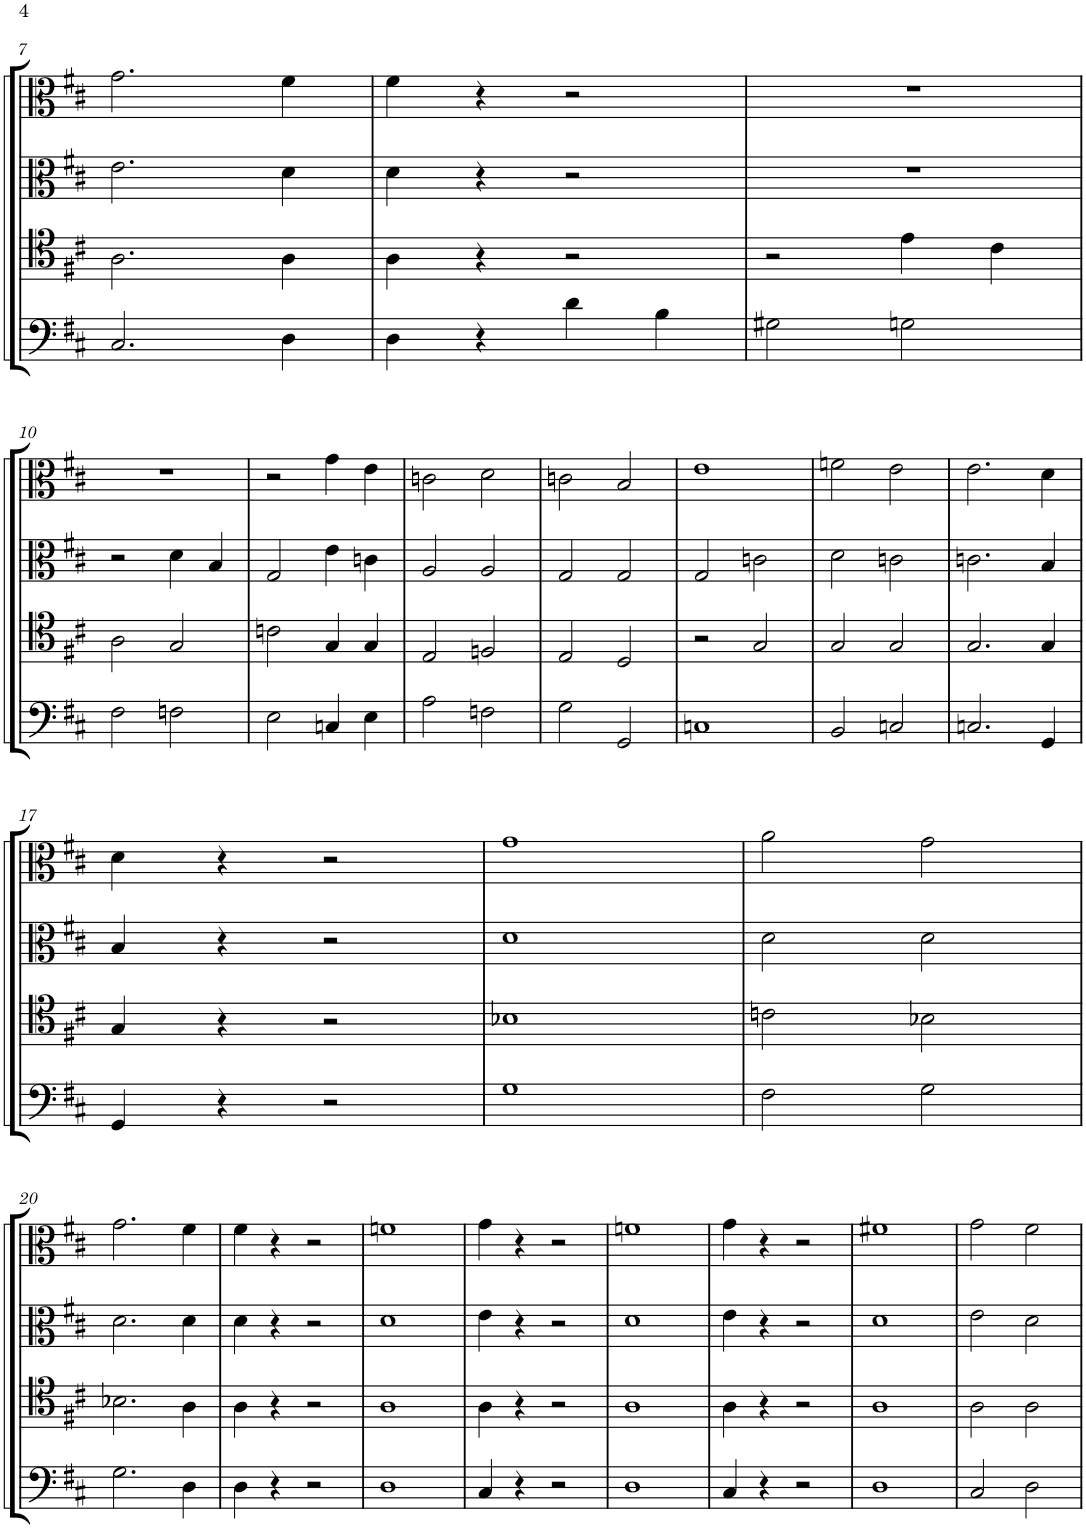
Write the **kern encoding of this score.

**kern	**kern	**kern	**kern
*part4	*part3	*part2	*part1
*staff4	*staff3	*staff2	*staff1
*I"Trombone IV	*I"Trombone III	*I"Trombone II	*I"Trombone I
*I'Trb	*I'Trb	*I'Trb	*I'Trb
!!LO:PB:g=z
*clefF4	*clefC4	*clefC3	*clefC3
*k[f#c#]	*k[f#c#]	*k[f#c#]	*k[f#c#]
*M2/2	*M2/2	*M2/2	*M2/2
*met(c|)	*met(c|)	*met(c|)	*met(c|)
=7	=7	=7	=7
2.C#/	2.A\	2.e\	2.g\
4D\	4A\	4d\	4f#\
=8	=8	=8	=8
4D\	4A\	4d\	4f#\
4r	4r	4r	4r
4d\	2r	2r	2r
4B\	.	.	.
=9	=9	=9	=9
2G#X\	2r	1r	1r
2Gn\	4e\	.	.
.	4c#\	.	.
!!LO:LB:g=z
=10	=10	=10	=10
2F#\	2A\	2r	1r
2Fn\	2G/	4d\	.
.	.	4B/	.
=11	=11	=11	=11
2E\	2cn\	2G/	2r
4Cn/	4G/	4e\	4g\
4E\	4G/	4cn\	4e\
=12	=12	=12	=12
2A\	2E/	2A/	2cn\
2Fn\	2Fn/	2A/	2d\
=13	=13	=13	=13
2G\	2E/	2G/	2cn\
2GG/	2D/	2G/	2B/
=14	=14	=14	=14
1Cn	2r	2G/	1e
.	2G/	2cn\	.
=15	=15	=15	=15
2BB/	2G/	2d\	2fn\
2Cn/	2G/	2cn\	2e\
=16	=16	=16	=16
2.Cn/	2.G/	2.cn\	2.e\
4GG/	4G/	4B/	4d\
!!LO:LB:g=z
=17	=17	=17	=17
4GG/	4G/	4B/	4d\
4r	4r	4r	4r
2r	2r	2r	2r
=18	=18	=18	=18
1G	1B-X	1d	1g
=19	=19	=19	=19
2F#\	2cn\	2d\	2a\
2G\	2B-X\	2d\	2g\
!!LO:LB:g=z
=20	=20	=20	=20
2.G\	2.B-X\	2.d\	2.g\
4D\	4A\	4d\	4f#\
=21	=21	=21	=21
4D\	4A\	4d\	4f#\
4r	4r	4r	4r
2r	2r	2r	2r
=22	=22	=22	=22
1D	1A	1d	1fn
=23	=23	=23	=23
4C#/	4A\	4e\	4g\
4r	4r	4r	4r
2r	2r	2r	2r
=24	=24	=24	=24
1D	1A	1d	1fn
=25	=25	=25	=25
4C#/	4A\	4e\	4g\
4r	4r	4r	4r
2r	2r	2r	2r
=26	=26	=26	=26
1D	1A	1d	1f#X
=27	=27	=27	=27
2C#/	2A\	2e\	2g\
2D\	2A\	2d\	2f#\
=	=	=	=
*-	*-	*-	*-
